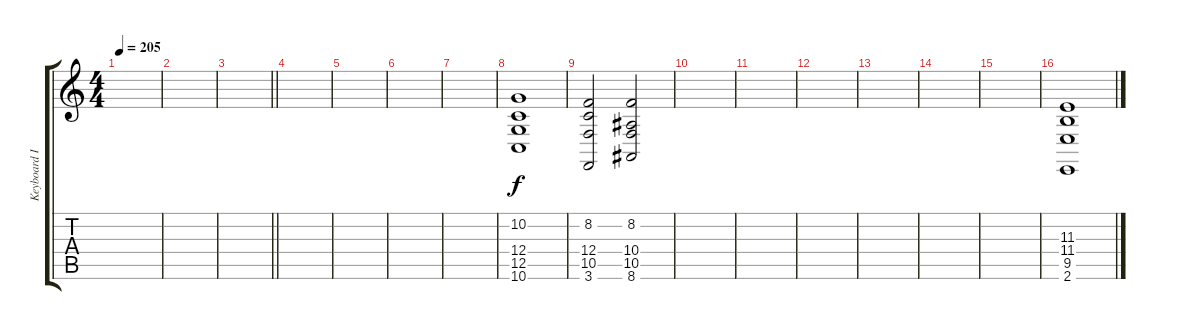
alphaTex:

\track ("Keyboard I" "Keyboard I") {instrument lead2sawtooth}
\staff {score tabs}
\tuning (D4 A3 F3 C3 G2 D2) {hide}
\ts (4 4)
\tempo 205
\clef g2
\ks c
|
|
\barLineRight lightlight
|
|
|
|
|
(10.2 12.4 12.5 10.6).1{dy f instrument synthstrings1} |
(8.2 12.4 10.5 3.6).2 (8.2 10.4 10.5 8.6).2 |
|
|
|
|
|
|
(11.3 11.4 9.5 2.6).1
